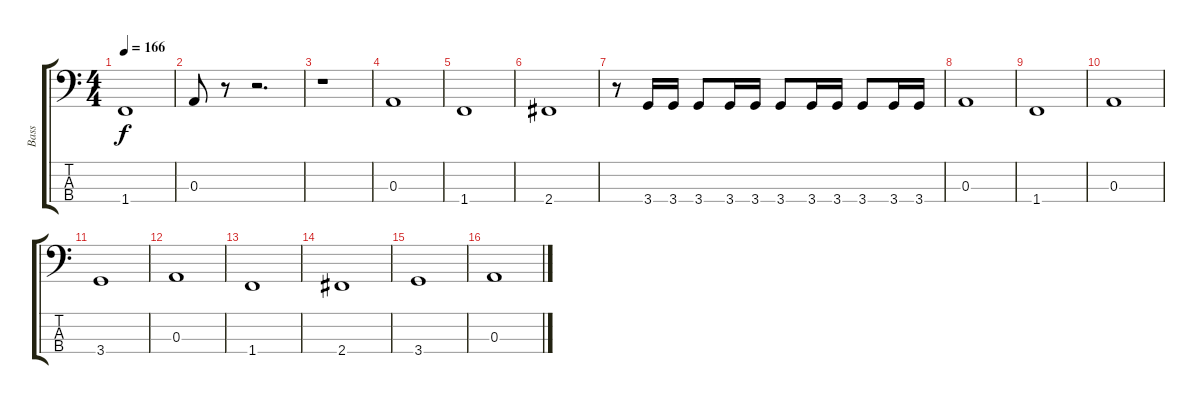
\track ("Bass" "Bass") {instrument electricbassfinger}
\staff {score tabs}
\tuning (G2 D2 A1 E1) {hide}
\ts (4 4)
\tempo 166
\clef f4
\ks c
1.4.1{dy f} |
0.3.8 r.8 r.2{d} |
r.1 |
0.3.1 |
1.4.1 |
2.4.1 |
r.8 3.4.16 3.4.16 3.4.8 3.4.16 3.4.16 3.4.8 3.4.16 3.4.16 3.4.8 3.4.16 3.4.16 |
0.3.1 |
1.4.1 |
0.3.1 |
3.4.1 |
0.3.1 |
1.4.1 |
2.4.1 |
3.4.1 |
0.3.1
